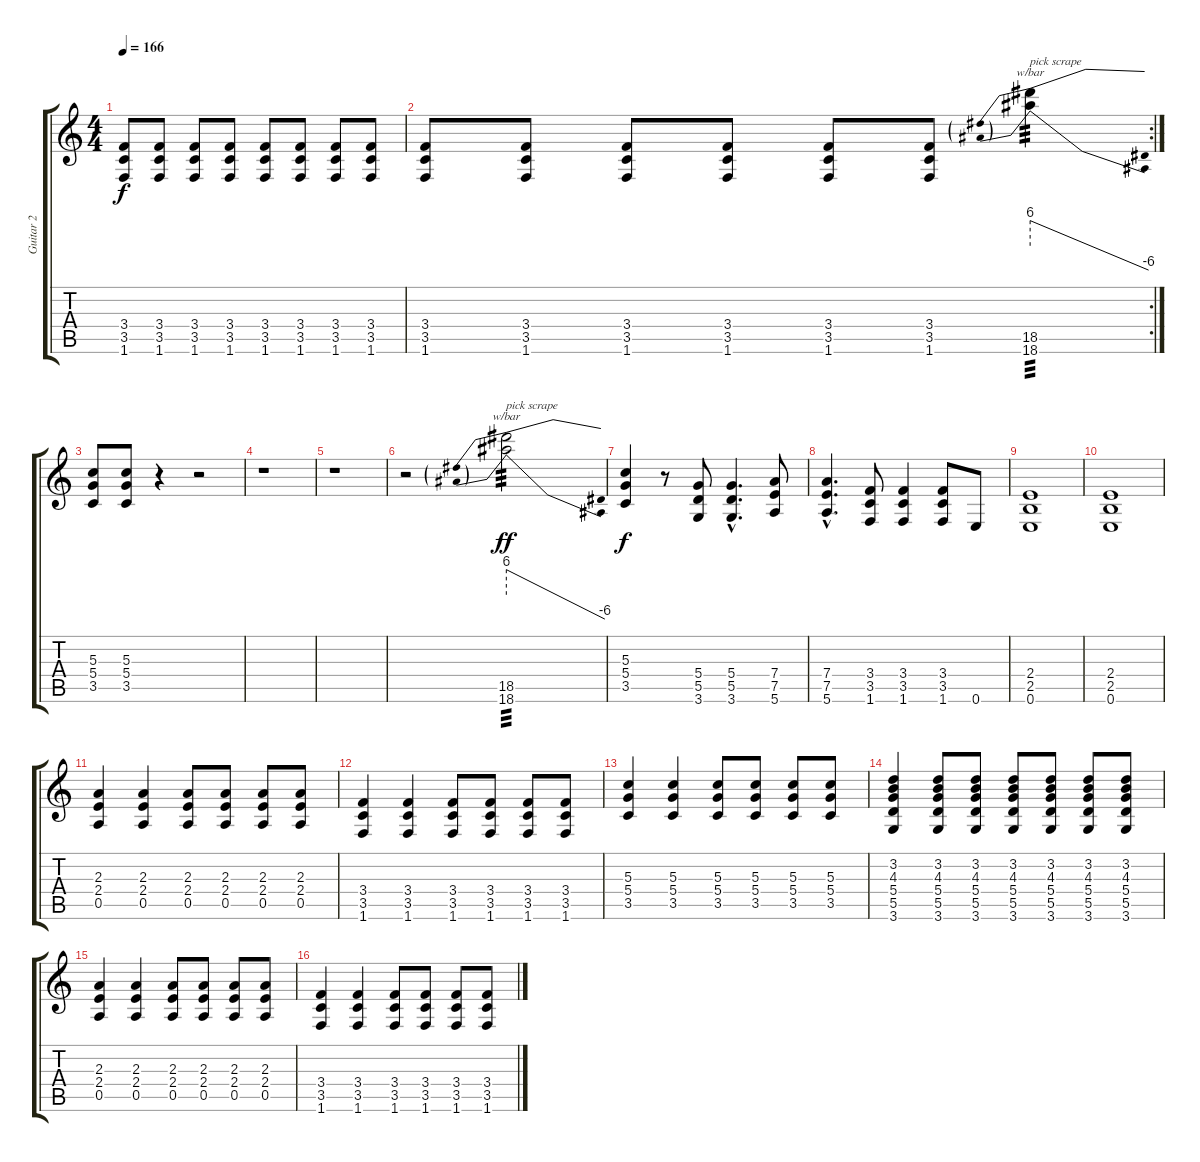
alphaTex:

\track ("Guitar 2" "Guitar 2") {instrument overdrivenguitar}
\staff {score tabs}
\tuning (E4 B3 G3 D3 A2 E2) {hide}
\ts (4 4)
\tempo 166
\clef g2
\ks c
(3.4 3.5 1.6).8{dy f} (3.4 3.5 1.6).8 (3.4 3.5 1.6).8 (3.4 3.5 1.6).8 (3.4 3.5 1.6).8 (3.4 3.5 1.6).8 (3.4 3.5 1.6).8 (3.4 3.5 1.6).8 |
\rc 2
(3.4 3.5 1.6).8 (3.4 3.5 1.6).8 (3.4 3.5 1.6).8 (3.4 3.5 1.6).8 (3.4 3.5 1.6).8 (3.4 3.5 1.6).8 (18.5 18.6).4{tbe (predivedive default 0 24 60 -24) txt "pick scrape" tp 3 instrument guitarharmonics} |
(5.3 5.4 3.5).8{instrument overdrivenguitar} (5.3 5.4 3.5).8 r.4 r.2 |
r.1 |
r.1 |
r.2 (18.5 18.6).2{tbe (predivedive default 0 24 60 -24) txt "pick scrape" tp 3 dy ff instrument guitarharmonics} |
(5.3 5.4 3.5).4{dy f instrument overdrivenguitar} r.8 (5.4 5.5 3.6).8 (5.4{hac} 5.5{hac} 3.6{hac}).4{d} (7.4 7.5 5.6).8 |
(7.4{hac} 7.5{hac} 5.6{hac}).4{d} (3.4 3.5 1.6).8 (3.4 3.5 1.6).4 (3.4 3.5 1.6).8 0.6.8 |
(2.4 2.5 0.6).1 |
(2.4 2.5 0.6).1 |
(2.3 2.4 0.5).4 (2.3 2.4 0.5).4 (2.3 2.4 0.5).8 (2.3 2.4 0.5).8 (2.3 2.4 0.5).8 (2.3 2.4 0.5).8 |
(3.4 3.5 1.6).4 (3.4 3.5 1.6).4 (3.4 3.5 1.6).8 (3.4 3.5 1.6).8 (3.4 3.5 1.6).8 (3.4 3.5 1.6).8 |
(5.3 5.4 3.5).4 (5.3 5.4 3.5).4 (5.3 5.4 3.5).8 (5.3 5.4 3.5).8 (5.3 5.4 3.5).8 (5.3 5.4 3.5).8 |
(3.2 4.3 5.4 5.5 3.6).4 (3.2 4.3 5.4 5.5 3.6).8 (3.2 4.3 5.4 5.5 3.6).8 (3.2 4.3 5.4 5.5 3.6).8 (3.2 4.3 5.4 5.5 3.6).8 (3.2 4.3 5.4 5.5 3.6).8 (3.2 4.3 5.4 5.5 3.6).8 |
(2.3 2.4 0.5).4 (2.3 2.4 0.5).4 (2.3 2.4 0.5).8 (2.3 2.4 0.5).8 (2.3 2.4 0.5).8 (2.3 2.4 0.5).8 |
(3.4 3.5 1.6).4 (3.4 3.5 1.6).4 (3.4 3.5 1.6).8 (3.4 3.5 1.6).8 (3.4 3.5 1.6).8 (3.4 3.5 1.6).8
